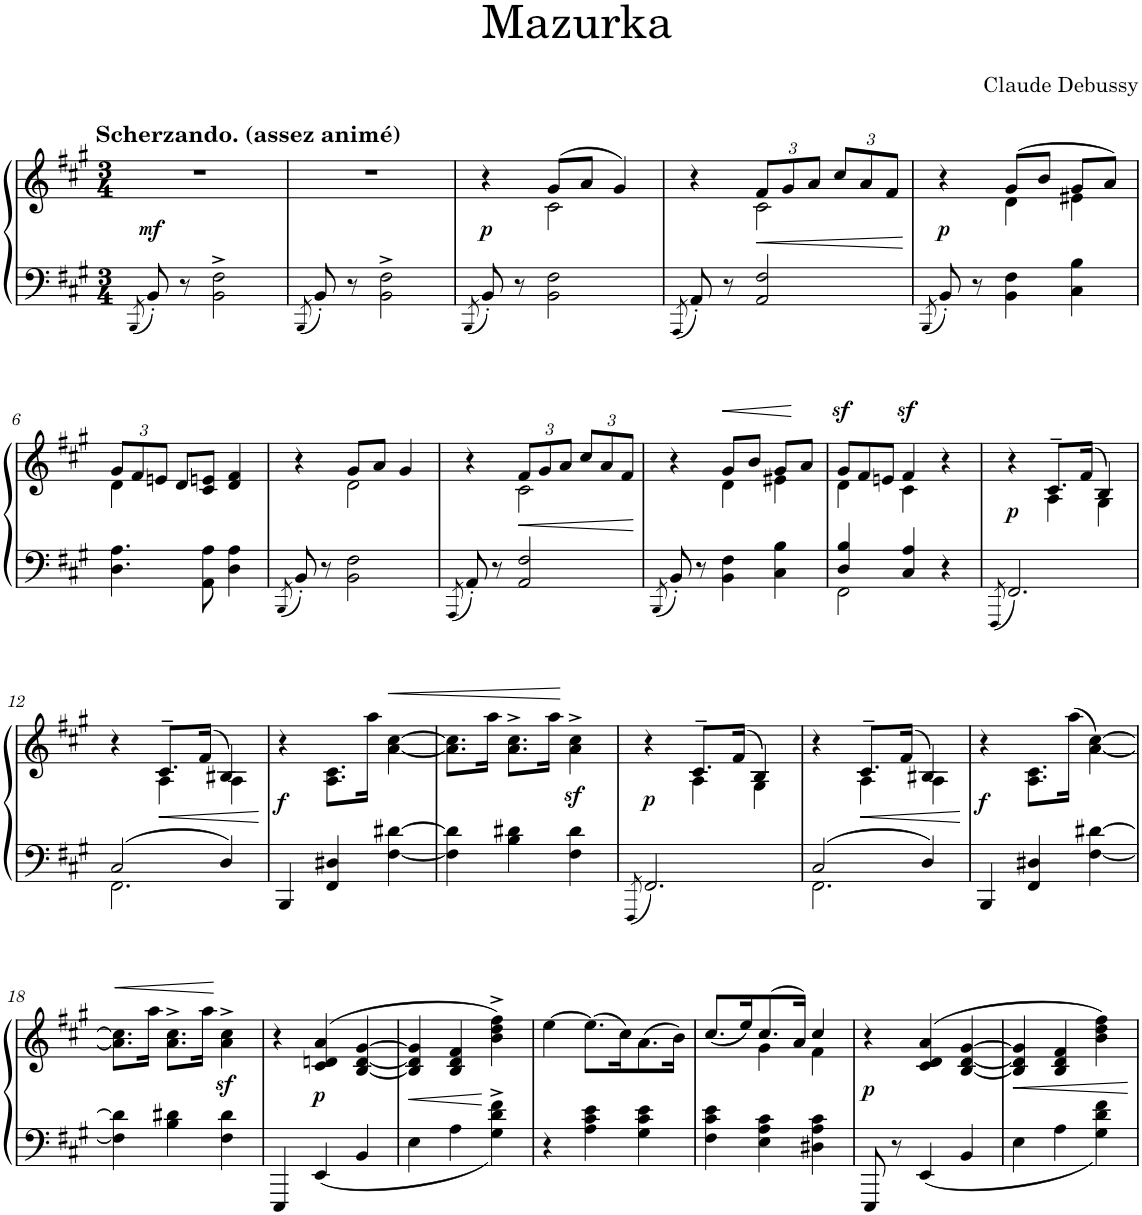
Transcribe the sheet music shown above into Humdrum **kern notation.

**kern	**kern	**dynam
*part1	*part1	*part1
*staff2	*staff1	*staff1/2
*I"Piano	*	*
*I'Pno.	*	*
*clefF4	*clefG2	*
*k[f#c#g#]	*k[f#c#g#]	*
*M3/4	*M3/4	*
=1	=1	=1
8qBBB/	.	.
!	!LO:TX:a:B:t=Scherzando. (assez animé)	!
!	!	!LO:DY:a=2
8BB'/	2.r	mf
8r	.	.
2BB\^ 2F#\^	.	.
=2	=2	=2
8qBBB/	.	.
8BB'/	2.r	.
8r	.	.
2BB\^ 2F#\^	.	.
=3	=3	=3
8qBBB/	.	.
*	*^	*
!	!	!	!LO:DY:b
8BB'/	4r	4ryy	p
8r	.	.	.
2BB\ 2F#\	(8g#/L	2c#\	.
.	8a/J	.	.
.	4g#/)	.	.
=4	=4	=4	=4
8qAAA/	.	.	.
8AA'/	4r	4ryy	.
8r	.	.	.
*	*Xbrackettup	*	*
!	!	!	!LO:HP:b
2AA/ 2F#/	12f#/L	2c#\	<
.	12g#/	.	.
.	12a/J	.	.
.	12cc#/L	.	.
.	12a/	.	.
.	12f#/J	.	.
*	*v	*v	*
.	.	[
=5	=5	=5
8qBBB/	.	.
*	*^	*
!	!	!	!LO:DY:b
8BB'/	4r	4ryy	p
8r	.	.	.
4BB\ 4F#\	(8g#/L	4d\	.
.	8b/J	.	.
4C#\ 4B\	8g#/L	4e#X\	.
.	8a/J)	.	.
!!LO:LB:g=z	!!
=6	=6	=6	=6
4.D\ 4.A\	12g#/L	4d\	.
.	12f#/	.	.
.	12en/J	.	.
.	8d/L	2ryy	.
8AA\ 8A\	8c#/ 8en/J	.	.
4D\ 4A\	4d/ 4f#/	.	.
=7	=7	=7	=7
8qBBB/	.	.	.
8BB'/	4r	4ryy	.
8r	.	.	.
2BB\ 2F#\	8g#/L	2d\	.
.	8a/J	.	.
.	4g#/	.	.
=8	=8	=8	=8
8qAAA/	.	.	.
8AA'/	4r	4ryy	.
8r	.	.	.
!	!	!	!LO:HP:b
2AA/ 2F#/	12f#/L	2c#\	<
.	12g#/	.	.
.	12a/J	.	.
.	12cc#/L	.	.
.	12a/	.	.
.	12f#/J	.	.
*	*v	*v	*
.	.	[
=9	=9	=9
8qBBB/	.	.
*	*^	*
8BB'/	4r	4ryy	.
8r	.	.	.
!	!	!	!LO:HP:b
4BB\ 4F#\	8g#/L	4d\	<
.	8b/J	.	.
4C#\ 4B\	8g#/L	4e#X\	.
.	8a/J	.	[
=10	=10	=10	=10
*^	*	*	*
*	*	*Xtuplet	*	*
!	!	!	!	!LO:DY:a
4D/ 4B/	2FF#\	12g#/L	4d\	sf
.	.	12f#/	.	.
.	.	12en/J	.	.
!	!	!	!	!LO:DY:a
4C#/ 4A/	.	4f#/	4c#\	sf
4r	4ryy	4r	4ryy	.
*v	*v	*	*	*
=11	=11	=11	=11
8qFFF#/	.	.	.
!	!	!	!LO:DY:b
2.FF#/	4r	4ryy	p
.	8.c#~>/L	4A\	.
.	(16f#/Jk	.	.
.	4B/)	4G#\	.
!!LO:LB:g=z	!!
=12	=12	=12	=12
*^	*	*	*
2C#/	2.FF#\	4r	4ryy	.
!	!	!	!	!LO:HP:b
.	.	8.c#~>/L	4A\	<
.	.	(16f#/Jk	.	.
4D/	.	4B#X/)	4A\	.
*v	*v	*	*	*
*	*v	*v	*
.	.	[
=13	=13	=13
!	!	!LO:DY:b
4BBB/	4r	f
4FF#/ 4D#X/	8.A\ 8.c#\L	.
.	16aa\Jk	.
!	!	!LO:HP:b
[4F#\ [4d#X\	[4a\ [4cc#\	<
=14	=14	=14
4F#\] 4d#\]	8.a\] 8.cc#\]L	.
.	16aa\Jk	.
4B\ 4d#X\	8.a\^ 8.cc#\^L	.
.	16aa\Jk	.
4F#\ 4d#\	4a\z<^ 4cc#\z<^	[
=15	=15	=15
8qFFF#/	.	.
*	*^	*
!	!	!	!LO:DY:b
2.FF#/	4r	4ryy	p
.	8.c#~>/L	4A\	.
.	(16f#/Jk	.	.
.	4B/)	4G#\	.
=16	=16	=16	=16
*^	*	*	*
2C#/	2.FF#\	4r	4ryy	.
!	!	!	!	!LO:HP:b
.	.	8.c#~>/L	4A\	<
.	.	(16f#/Jk	.	.
4D/	.	4B#X/)	4A\	.
*v	*v	*	*	*
*	*v	*v	*
.	.	[
=17	=17	=17
!	!	!LO:DY:b
4BBB/	4r	f
4FF#/ 4D#X/	8.A\ 8.c#\L	.
.	(16aa\Jk	.
[4F#\ [4d#X\	[4a\ [4cc#\)	.
!!LO:LB:g=z
=18	=18	=18
!	!	!LO:HP:b
4F#\] 4d#\]	8.a\] 8.cc#\]L	<
.	16aa\Jk	.
4B\ 4d#X\	8.a\^ 8.cc#\^L	.
.	16aa\Jk	.
4F#\ 4d#\	4a\z<^ 4cc#\z<^	[
=19	=19	=19
4EEE/	4r	.
!	!	!LO:DY:b
4EE/	(4c#/ 4dn/ 4a/	p
4BB/	[4B/ [4d/ [4g#/	.
=20	=20	=20
!	!	!LO:HP:b
4E\	4B/] 4d/] 4g#/]	<
4A\	4B/ 4d/ 4f#/	.
4G#\^ 4d\^ 4f#\^	4b\^ 4dd\^ 4ff#\^)	[
=21	=21	=21
4r	[4ee\	.
4A\ 4c#\ 4e\	(8.ee\L]	.
.	16cc#\K)	.
4G#\ 4c#\ 4e\	(8.a\	.
.	16b\Jk)	.
=22	=22	=22
*	*^	*
4F#\ 4c#\ 4e\	(8.cc#/L	4ryy	.
.	16ee/K)	.	.
4E\ 4A\ 4c#\	(8.cc#/	4g#\	.
.	16a/Jk)	.	.
4D#X\ 4A\ 4c#\	4cc#/	4f#\	.
=23	=23	=23	=23
!	!	!	!LO:DY:b
*	*v	*v	*
8EEE/	4r	p
8r	.	.
4EE/	(4c#/ 4d/ 4a/	.
4BB/	[4B/ [4d/ [4g#/	.
=24	=24	=24
!	!	!LO:HP:b
4E\	4B/] 4d/] 4g#/]	<
4A\	4B/ 4d/ 4f#/	.
4G#\ 4d\ 4f#\	4b\ 4dd\ 4ff#\)	.
.	.	[
=	=	=
*-	*-	*-
